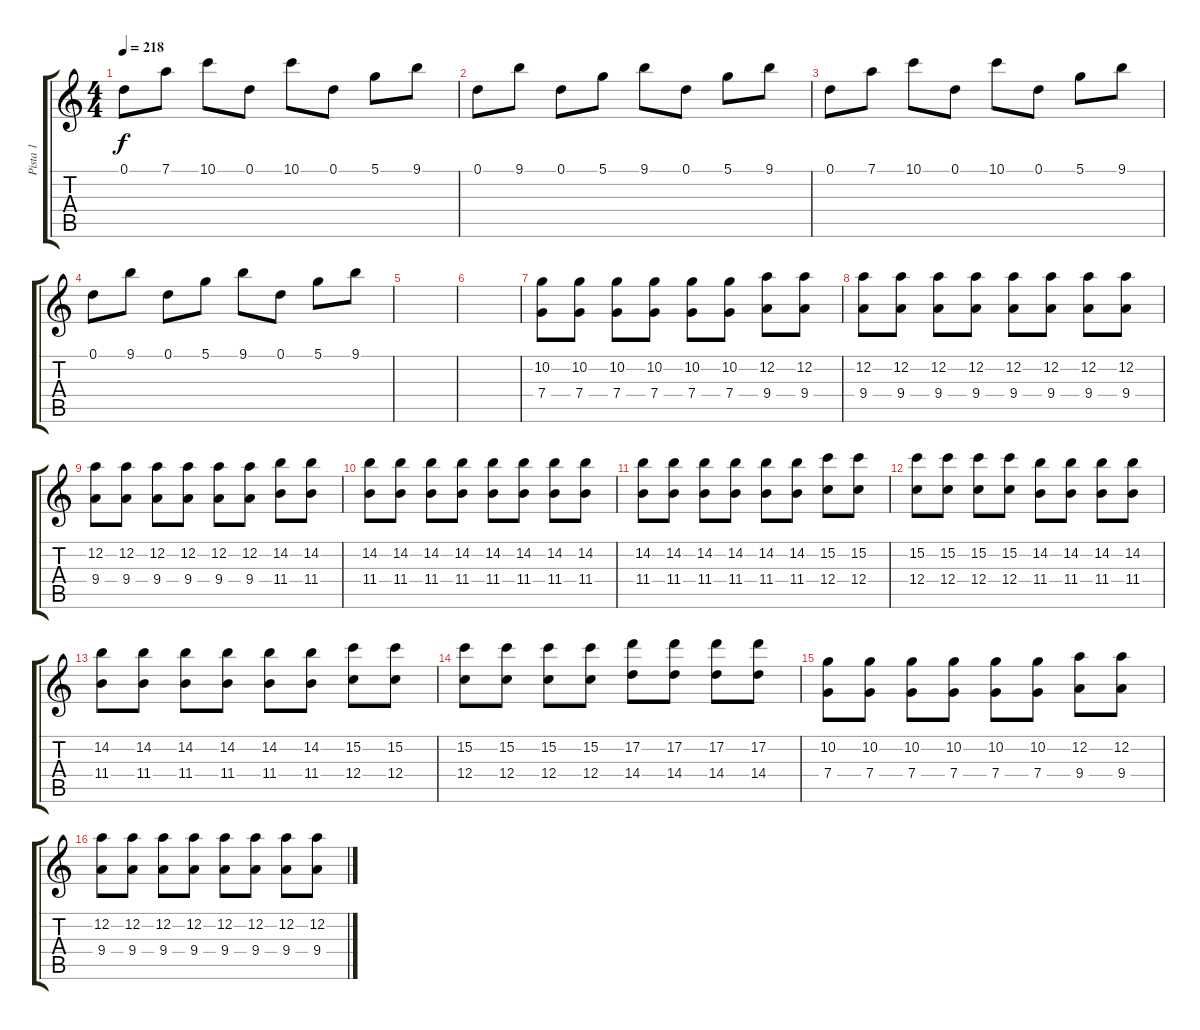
\track ("Pista 1" "Pista 1") {instrument distortionguitar}
\staff {score tabs}
\tuning (D4 A3 F3 C3 G2 D2) {hide}
\ts (4 4)
\tempo 218
\clef g2
\ks c
0.1.8{dy f} 7.1.8 10.1.8 0.1.8 10.1.8 0.1.8 5.1.8 9.1.8 |
0.1.8 9.1.8 0.1.8 5.1.8 9.1.8 0.1.8 5.1.8 9.1.8 |
0.1.8 7.1.8 10.1.8 0.1.8 10.1.8 0.1.8 5.1.8 9.1.8 |
0.1.8 9.1.8 0.1.8 5.1.8 9.1.8 0.1.8 5.1.8 9.1.8 |
|
|
(10.2 7.4).8 (10.2 7.4).8 (10.2 7.4).8 (10.2 7.4).8 (10.2 7.4).8 (10.2 7.4).8 (12.2 9.4).8 (12.2 9.4).8 |
(12.2 9.4).8 (12.2 9.4).8 (12.2 9.4).8 (12.2 9.4).8 (12.2 9.4).8 (12.2 9.4).8 (12.2 9.4).8 (12.2 9.4).8 |
(12.2 9.4).8 (12.2 9.4).8 (12.2 9.4).8 (12.2 9.4).8 (12.2 9.4).8 (12.2 9.4).8 (14.2 11.4).8 (14.2 11.4).8 |
(14.2 11.4).8 (14.2 11.4).8 (14.2 11.4).8 (14.2 11.4).8 (14.2 11.4).8 (14.2 11.4).8 (14.2 11.4).8 (14.2 11.4).8 |
(14.2 11.4).8 (14.2 11.4).8 (14.2 11.4).8 (14.2 11.4).8 (14.2 11.4).8 (14.2 11.4).8 (15.2 12.4).8 (15.2 12.4).8 |
(15.2 12.4).8 (15.2 12.4).8 (15.2 12.4).8 (15.2 12.4).8 (14.2 11.4).8 (14.2 11.4).8 (14.2 11.4).8 (14.2 11.4).8 |
(14.2 11.4).8 (14.2 11.4).8 (14.2 11.4).8 (14.2 11.4).8 (14.2 11.4).8 (14.2 11.4).8 (15.2 12.4).8 (15.2 12.4).8 |
(15.2 12.4).8 (15.2 12.4).8 (15.2 12.4).8 (15.2 12.4).8 (17.2 14.4).8 (17.2 14.4).8 (17.2 14.4).8 (17.2 14.4).8 |
(10.2 7.4).8 (10.2 7.4).8 (10.2 7.4).8 (10.2 7.4).8 (10.2 7.4).8 (10.2 7.4).8 (12.2 9.4).8 (12.2 9.4).8 |
(12.2 9.4).8 (12.2 9.4).8 (12.2 9.4).8 (12.2 9.4).8 (12.2 9.4).8 (12.2 9.4).8 (12.2 9.4).8 (12.2 9.4).8
